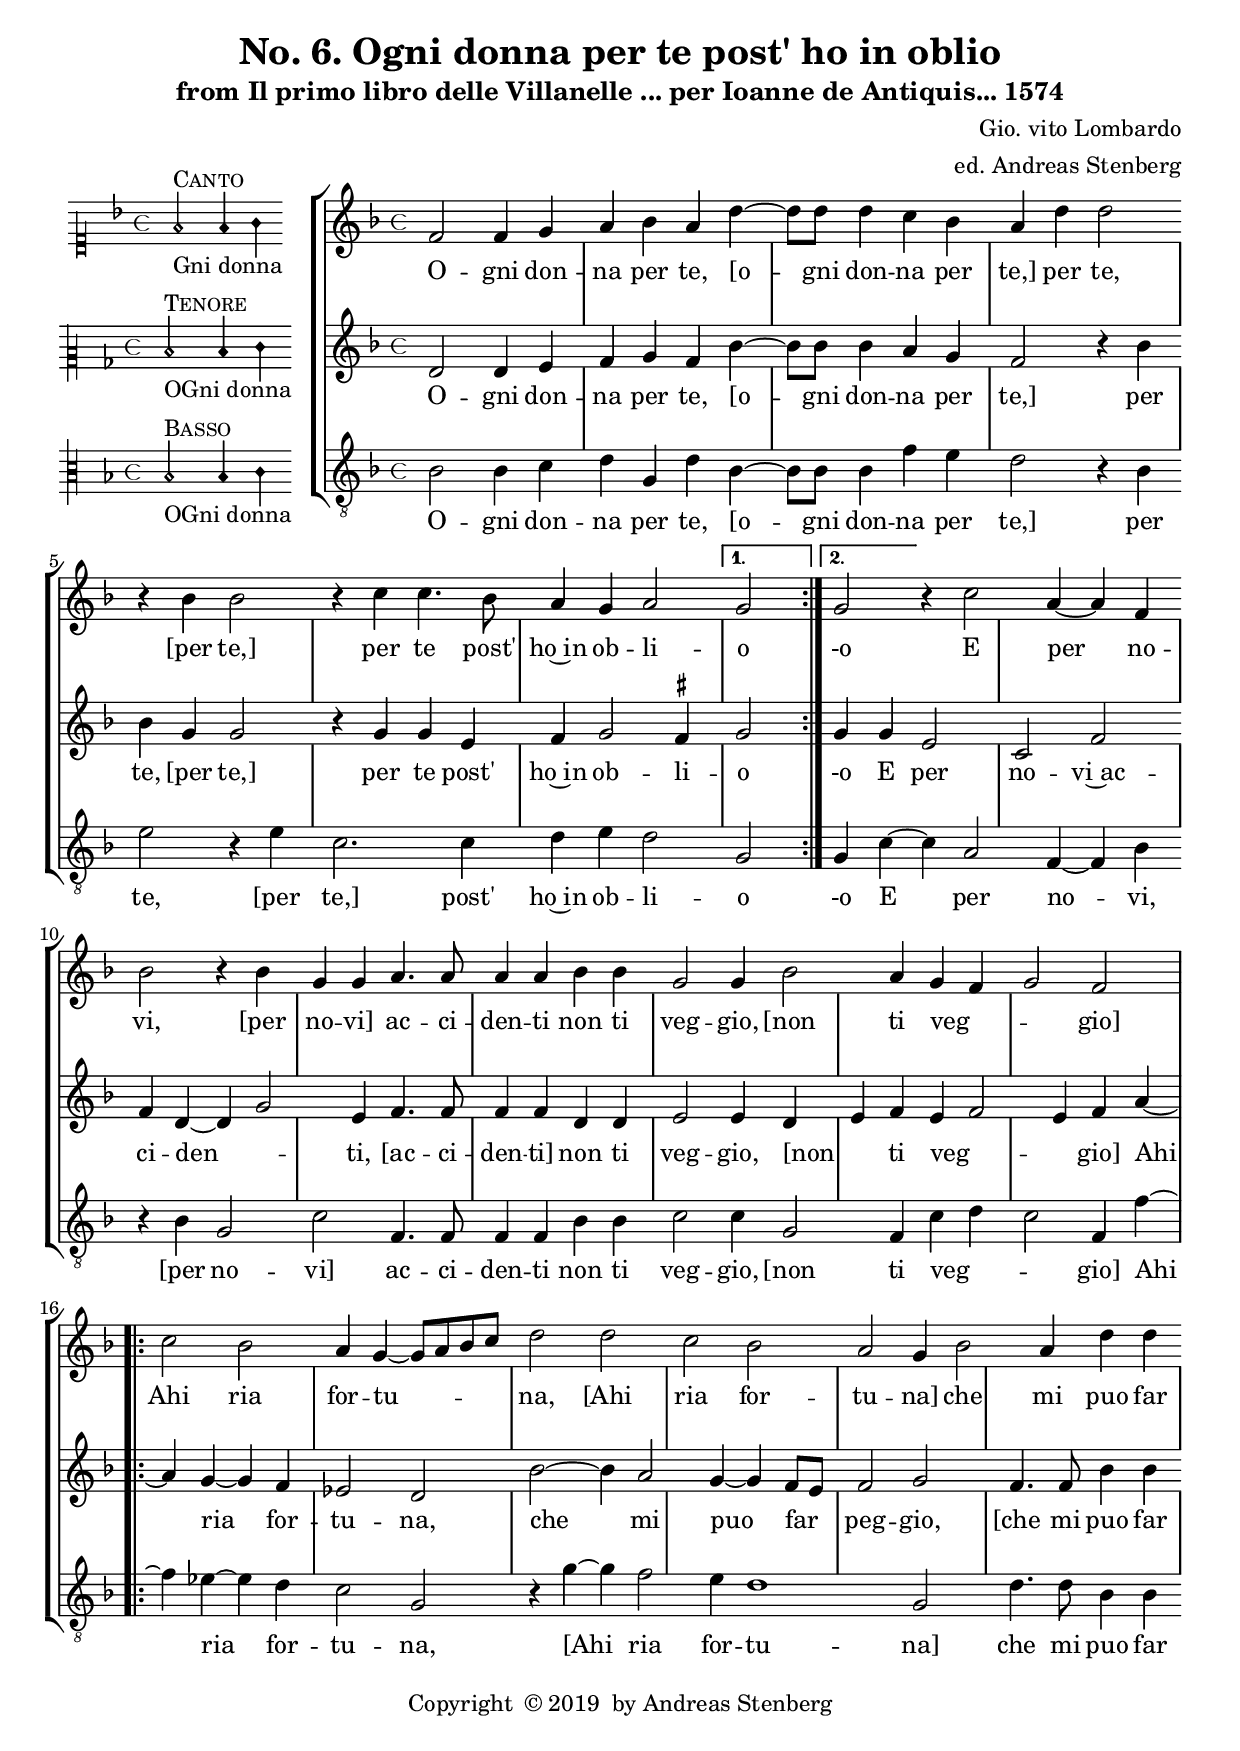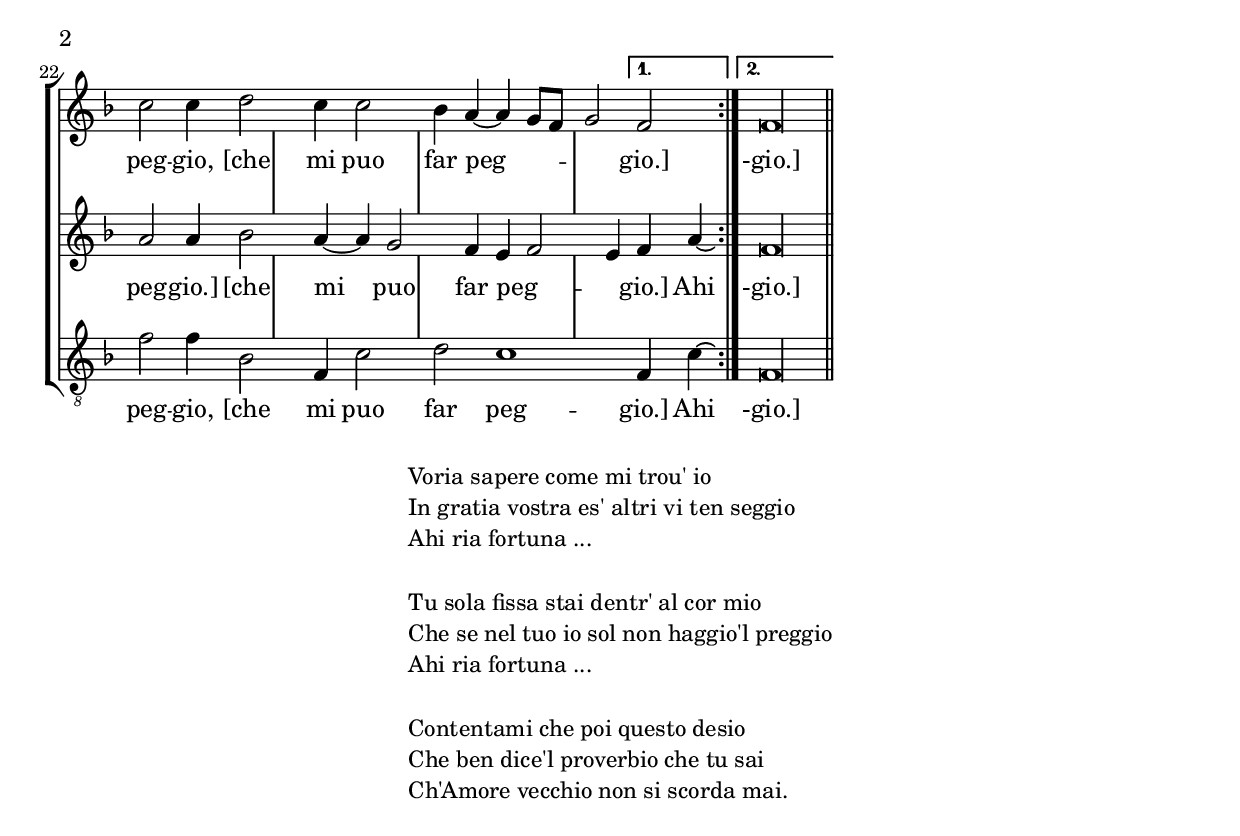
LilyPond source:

\version "2.18.0"
\include "deutsch.ly"
#(append! supported-clefs '(("mensural-f3" . ("clefs.mensural.f" 0 0))))
ficta = \once \set suggestAccidentals =##t
\header {
  title = "No. 6. Ogni donna per te post' ho in oblio"
  subtitle = "from Il primo libro delle Villanelle ... per Ioanne de Antiquis... 1574"
  composer = "Gio. vito Lombardo"
  arranger = "ed. Andreas Stenberg"
  poet = ""
  meter =""
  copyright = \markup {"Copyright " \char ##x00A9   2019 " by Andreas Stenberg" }
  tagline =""
}
global = {
  \key f \major
  \override Staff.TimeSignature.style = #'mensural
}
%% PDF p.15 - 16.
sopMusic = \relative c' {

  \set Score.tempoHideNote = ##t
  \tempo 2 = 76
  \time 4/4
  \set Timing.measureLength = #(ly:make-moment 2/2)
  \override Staff.BarLine.transparent =##t
  \repeat volta 2 {
    f2 f4 g4
    a4 b4 a4 d4~
    d8 d8 d4 c4 b4
    a4 d4 d2
    r4 b4 b2
    r4 c4 c4. b8			%% end of first line in orig.
    a4 g4 a2
  }
  \alternative {
    { g2 \revert Staff.BarLine.transparent }
    { g2 }
  }
  \override Staff.BarLine.transparent =##t
  r4 c2 a4~
  a4 f4 b2
  r4 b4 g4 g4
  a4. a8 a4 a4
  b4 b4 g2
  g4 b2 a4				%5 end of second line
  g4( f4 g2)
  f2
  \revert Staff.BarLine.transparent
  \repeat volta 2 {
    c'2
  \override Staff.BarLine.transparent =##t
    b2 a4 g4~(
    g8 a8 b8 c8) d2
    d2 c2
    b2 a2
    g4 b2 a4
    d4 d4 c2
    c4 d2 c4
    c2 b4 a4~(
    a4 g8 f8 g2)
  }
  \alternative {
    { f2 \revert Staff.BarLine.transparent }
    { \cadenzaOn f\longa }
  }
  \bar "||"
}
sopWords = \lyricmode {
  O -- gni don -- na per te,
  [o -- gni don -- na per te,]
  per te,
  [per te,]
  per te post' ho~in ob -- li -- o
  -o
  E per no -- vi,
  [per no -- vi] ac -- ci -- den -- ti non ti veg -- gio,
  [non ti veg -- gio]
  Ahi ria for -- tu -- na,
  [Ahi ria for -- tu -- na]
  che mi puo far peg -- gio,
  [che mi puo far peg -- gio.]
  -gio.]
}
%% PDF p. 63 - 64.
altoMusic = \relative c' {
  \override Staff.BarLine.transparent  =##t
  \repeat volta 2 {
  d2 d4 e4
  f4 g4 f4 b4~
  b8 b8 b4 a4 g4
  f2 r4 b4
  b4 g4 g2
  r4 g4 g4 e4			%% end of first line in orig.
  f4 g2 \ficta fis4
  }
  \alternative {
    { g2 \revert Staff.BarLine.transparent }
    { g4 g4  }
  }
  \override Staff.BarLine.transparent =##t
  e2 c2
  f2 f4 d4~(
  d4 g2) e4
  f4. f8 f4 f4
  d4 d4 e2
  e4 d4( e4) f4			%% end of second line.
  e4( f2 e4)
  f4 a4~
  \revert Staff.BarLine.transparent
  \repeat volta 2 {
    a4 g4~
    \override Staff.BarLine.transparent =##t
    g4 f4 es2
    d2 b'2~
    b4 a2 g4~
    g4 f8( e8) f2
    g2 f4. f8
    b4 b4 a2
    a4 b2 a4~
    a4 g2 f4
    e4( f2 e4)
  }
  \alternative {
    { f4 a4\laissezVibrer \revert Staff.BarLine.transparent }
    { f\longa }
  }
}
altoWords = \lyricmode {
  O -- gni don -- na per te,
  [o -- gni don -- na per te,]
  per te,
  [per te,]
  per te post' ho~in ob -- li -- o
  -o
  E per no -- vi~ac -- ci -- den -- ti,
  [ac -- ci -- den -- ti] non ti veg -- gio,
  [non ti veg -- gio]
  Ahi ria for -- tu -- na,
  che mi puo far peg -- gio,
  [che mi puo far peg -- gio.]
  [che mi puo far peg -- gio.]
  Ahi
  -gio.]
}
%% PDF p.111 - 112
bassMusic = \relative c {
  \clef "G_8"
  \override Staff.BarLine.transparent =##t
  \repeat volta 2 {
    b'2 b4 c4
    d4 g,4 d'4 b4~
    b8 b8 b4 f'4 e4
    d2 r4 b4
    e2 r4 e4
    c2. c4
    d4 e4			%% end of first line in orig
    d2
  }
  \alternative {
    { g,2 \revert Staff.BarLine.transparent }
    { g4 c4~ }
  }
  \override Staff.BarLine.transparent =##t
  c4 a2 f4~
  f4 b4 r4 b4
  g2 c2
  f,4. f8 f4 f4
  b4 b4 c2
  c4 g2 f4
  c'4( d4 c2)			%% end of second line.
  f,4 f'4~
  \revert Staff.BarLine.transparent
  \repeat volta 2 {
  f4 es4~
  \override Staff.BarLine.transparent =##t
  es4  d4  c2
  g2  r4 g'4~
  g4 f2 e4
  d1
  g,2 d'4. d8
  b4 b4 f'2
  f4 b,2 f4
  c'2 d2
  c1
  }
  \alternative {
    { f,4 c'4\laissezVibrer \revert Staff.BarLine.transparent }
    { f,\longa }
  }
}
bassWords = \lyricmode {
  O -- gni don -- na per te,
  [o -- gni don -- na per te,]
  per te,
  [per te,]
  post' ho~in ob -- li -- o
  -o
  E per no -- vi,
  [per no -- vi] ac -- ci -- den -- ti non ti veg -- gio,
  [non ti veg -- gio]
  Ahi ria for -- tu -- na,
  [Ahi ria for -- tu -- na]
  che mi puo far peg -- gio,
  [che mi puo far peg -- gio.]
  Ahi
  -gio.]
}
incipitDiscantus = \markup {
  \score {
    {
      %      \set Staff.instrumentName = #"Tenor "
      \override NoteHead.style = #'neomensural
      \override Rest.style = #'neomensural
      \override Staff.TimeSignature.style = #'mensural
      \override Staff.KeySignature.style = #'petrucci
      \cadenzaOn
      \clef "petrucci-c1"
      \key f \major
      \time 4/4

      f'2^\markup { \smallCaps"Canto"}
      _"Gni donna"
      f'4 g'4
    }
    \layout {
      \context {
        \Voice
        \remove "Ligature_bracket_engraver"
        \consists "Mensural_ligature_engraver"
      }
      line-width = 4.5\cm
    }
  }
}


incipitAltus = \markup {
  \score {
    {
      %      \set Staff.instrumentName = #"Tenor "
      \override NoteHead.style = #'neomensural
      \override Rest.style = #'neomensural
      \override Staff.TimeSignature.style = #'mensural
      \cadenzaOn
      \clef "petrucci-c2"
      \key f \major
      \time 4/4
      d'2^\markup \smallCaps"Tenore"
      _"OGni donna"
      d'4 e'4
    }
    \layout {
      \context {
        \Voice
        \remove "Ligature_bracket_engraver"
        \consists "Mensural_ligature_engraver"
      }
      line-width = 4.5\cm
    }
  }
}


incipitBassus = \markup {
  \score {
    {
      %      \set Staff.instrumentName = #"Tenor "
      \override NoteHead.style = #'neomensural
      \override Rest.style = #'neomensural
      \override Staff.TimeSignature.style = #'mensural
      \cadenzaOn
      \clef "petrucci-c3"
      \key f \major
      \time 4/4
      b2^\markup \smallCaps"Basso"
      _"OGni donna"
      b4 c'4
    }
    \layout {
      \context {
        \Voice
        \remove "Ligature_bracket_engraver"
        \consists "Mensural_ligature_engraver"
      }
      line-width = 4.5\cm
    }
  }
}


\score {
  <<
    \new StaffGroup \with {
      \override VerticalAxisGroup.staff-staff-spacing = #'((basic-distance . 12))
    } <<
      \new Staff = treble <<
        \set Staff.instrumentName = \incipitDiscantus
        \new Voice = "sopranos" {
          \set  Staff.midiInstrument ="choir aahs"
          %	\voiceOne
          << \global \sopMusic >>
        }
      >>
      \new Lyrics = sopranos { s1 }

      \new Staff = "medius" <<
        \set Staff.instrumentName = \incipitAltus

        \new Voice = "altos" {
          %	\voiceTwo
          \set  Staff.midiInstrument ="choir aahs"
          << \global \altoMusic >>
        }
      >>

      \new Lyrics = "altos" { s1 }

      \new Staff ="basses" {
        \set Staff.instrumentName = \incipitBassus

        \new Voice = "basses" {
          \set  Staff.midiInstrument ="choir aahs"
          \clef "treble_8"
          %	\voiceTwo
          << \global \bassMusic >>
        }
      }
    >>
    \new Lyrics = basses { s1 }

    \context Lyrics = sopranos \lyricsto sopranos \sopWords
    \context Lyrics = altos \lyricsto altos \altoWords
    \context Lyrics = basses \lyricsto basses \bassWords
  >>
  \layout {
    \context {
      \Score
      % no bars in staves
      %      \override BarLine.transparent = ##t

    }
    % the next three instructions keep the lyrics between the bar lines
    \context {
      \Lyrics
      \consists "Bar_engraver"
      \override BarLine.transparent = ##t
    }
    \context {
      \StaffGroup
      \consists "Separating_line_group_engraver"
    }
    \context {
      \Voice
      % no slurs
      \override Slur.transparent = ##t
      % Comment in the below "\remove" command to allow line
      % breaking also at those barlines where a note overlaps
      % into the next bar.  The command is commented out in this
      % short example score, but especially for large scores, you
      % will typically yield better line breaking and thus improve
      % overall spacing if you comment in the following command.
      %\remove "Forbid_line_break_engraver"
    }
    indent = 4.5\cm
  }

}

\markup {
  \fill-line {
    \column {
      \line { \justify-string #"Voria sapere come mi trou' io

In gratia vostra es' altri vi ten seggio

Ahi ria fortuna ..." }
      \vspace #1.5
      \line {
        \justify-string #"Tu sola fissa stai dentr' al cor mio

Che se nel tuo io sol non haggio'l preggio

Ahi ria fortuna ..."
      }
      \vspace #1.5
      \line {
        \justify-string #"Contentami che poi questo desio

Che ben dice'l proverbio che tu sai

Ch'Amore vecchio non si scorda mai."
      }
      \vspace #1.5
    }
  }
}

\score {
  \unfoldRepeats
  <<
    \new StaffGroup <<
      \new Staff = treble <<
        \set Staff.instrumentName = \incipitDiscantus
        \new Voice = "sopranos" {
          \set  Staff.midiInstrument ="choir aahs"
          %	\voiceOne
          << \global \sopMusic >>
        }
      >>
      \new Lyrics = sopranos { s1 }

      \new Staff = "medius" <<
        \set Staff.instrumentName = \incipitAltus

        \new Voice = "altos" {
          %	\voiceTwo
          \set  Staff.midiInstrument ="choir aahs"
          << \global \altoMusic >>
        }
      >>

      \new Lyrics = "altos" { s1 }

      \new Staff ="basses" {
        \set Staff.instrumentName = \incipitBassus

        \new Voice = "basses" {
          \set  Staff.midiInstrument ="choir aahs"
          \clef "G_8"
          %	\voiceTwo
          << \global \bassMusic >>
        }
      }
    >>
    \new Lyrics = basses { s1 }

    \context Lyrics = sopranos \lyricsto sopranos \sopWords
    \context Lyrics = altos \lyricsto altos \altoWords
    \context Lyrics = basses \lyricsto basses \bassWords
  >>
  \midi {}
}
\paper {
  ragged-bottom = ##t
  ragged-last-bottom = ##t
  ragged-last = ##t
}

%{
convert-ly.py (GNU LilyPond) 2.18.2  convert-ly.py: Processing `'...
Applying conversion: 2.15.7, 2.15.9, 2.15.10, 2.15.16, 2.15.17,
2.15.18, 2.15.19, 2.15.20, 2.15.25, 2.15.32, 2.15.39, 2.15.40,
2.15.42, 2.15.43, 2.16.0, 2.17.0, 2.17.4, 2.17.5, 2.17.6, 2.17.11,
2.17.14, 2.17.15, 2.17.18, 2.17.19, 2.17.20, 2.17.25, 2.17.27,
2.17.29, 2.17.97, 2.18.0
%}
